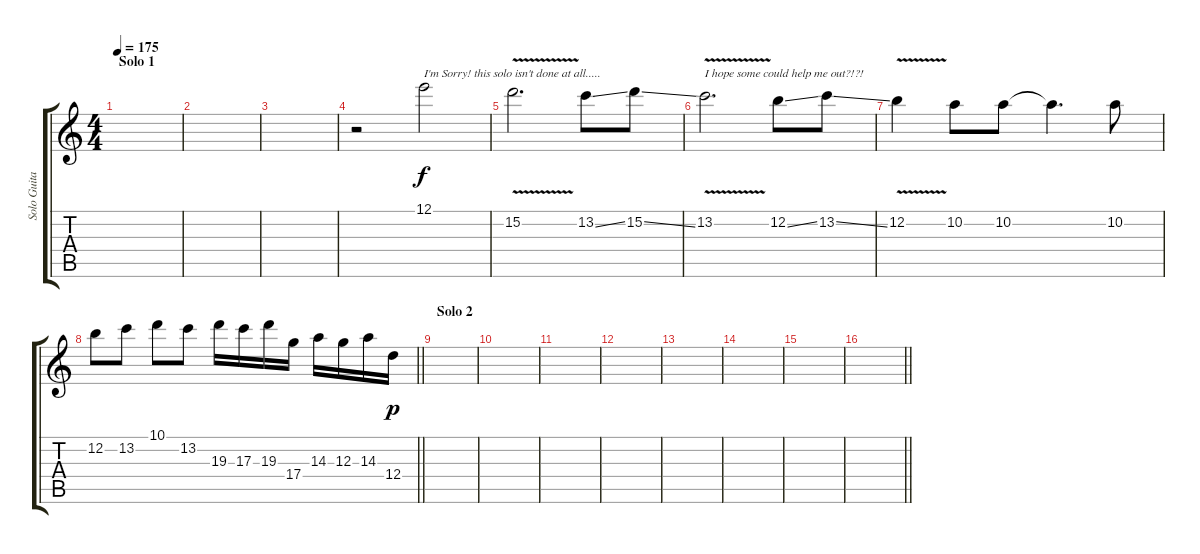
\track ("Solo Guitar" "Solo Guita") {instrument distortionguitar}
\staff {score tabs}
\tuning (E4 B3 G3 D3 A2 D2) {hide}
\ts (4 4)
\section ("" "Solo 1")
\tempo 175
\clef g2
\ks c
|
|
|
r.2 12.1.2{txt "I'm Sorry! this solo isn't done at all....."} |
15.2{v}.2{d} 13.2{ss}.8 15.2{ss}.8 |
13.2{v}.2{d txt "I hope some could help me out?!?!"} 12.2{ss}.8 13.2{ss}.8 |
12.2{v}.4 10.2.8 10.2.8 10.2{t}.4{d} 10.2.8 |
\barLineRight lightlight
12.2.8 13.2.8 10.1.8 13.2.8 19.3.16 17.3.16 19.3.16 17.4.16 14.3.16 12.3.16 14.3.16 12.4.16{dy p} |
\section ("" "Solo 2")
|
|
|
|
|
|
|
\barLineRight lightlight
